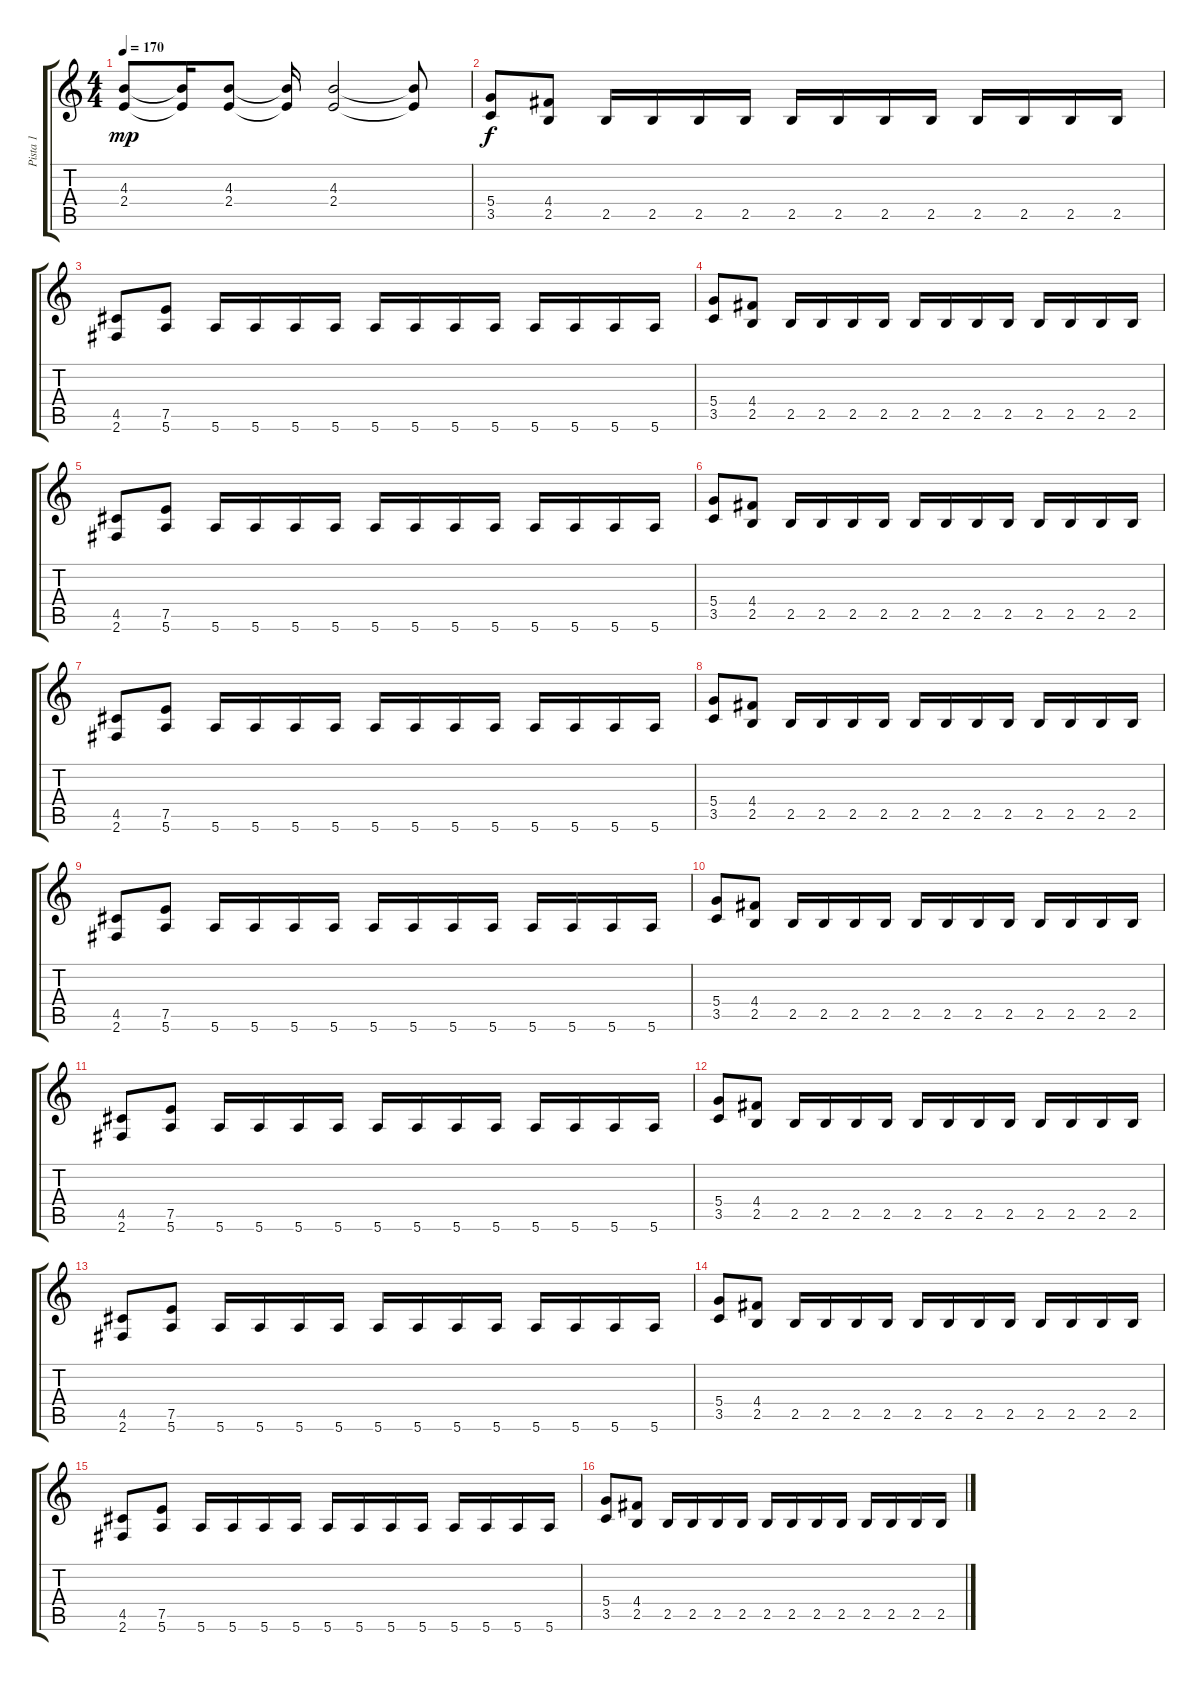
\track ("Pista 1" "Pista 1") {instrument distortionguitar}
\staff {score tabs}
\tuning (E4 B3 G3 D3 A2 E2) {hide}
\ts (4 4)
\tempo 170
\clef g2
\ks c
(4.3 2.4).8{dy mp} (4.3{t} 2.4{t}).16 (4.3 2.4).8 (4.3{t} 2.4{t}).16 (4.3 2.4).2 (4.3{t} 2.4{t}).8 |
(5.4 3.5).8{dy f} (4.4 2.5).8 2.5.16 2.5.16 2.5.16 2.5.16 2.5.16 2.5.16 2.5.16 2.5.16 2.5.16 2.5.16 2.5.16 2.5.16 |
(4.5 2.6).8 (7.5 5.6).8 5.6.16 5.6.16 5.6.16 5.6.16 5.6.16 5.6.16 5.6.16 5.6.16 5.6.16 5.6.16 5.6.16 5.6.16 |
(5.4 3.5).8 (4.4 2.5).8 2.5.16 2.5.16 2.5.16 2.5.16 2.5.16 2.5.16 2.5.16 2.5.16 2.5.16 2.5.16 2.5.16 2.5.16 |
(4.5 2.6).8 (7.5 5.6).8 5.6.16 5.6.16 5.6.16 5.6.16 5.6.16 5.6.16 5.6.16 5.6.16 5.6.16 5.6.16 5.6.16 5.6.16 |
(5.4 3.5).8 (4.4 2.5).8 2.5.16 2.5.16 2.5.16 2.5.16 2.5.16 2.5.16 2.5.16 2.5.16 2.5.16 2.5.16 2.5.16 2.5.16 |
(4.5 2.6).8 (7.5 5.6).8 5.6.16 5.6.16 5.6.16 5.6.16 5.6.16 5.6.16 5.6.16 5.6.16 5.6.16 5.6.16 5.6.16 5.6.16 |
(5.4 3.5).8 (4.4 2.5).8 2.5.16 2.5.16 2.5.16 2.5.16 2.5.16 2.5.16 2.5.16 2.5.16 2.5.16 2.5.16 2.5.16 2.5.16 |
(4.5 2.6).8 (7.5 5.6).8 5.6.16 5.6.16 5.6.16 5.6.16 5.6.16 5.6.16 5.6.16 5.6.16 5.6.16 5.6.16 5.6.16 5.6.16 |
(5.4 3.5).8 (4.4 2.5).8 2.5.16 2.5.16 2.5.16 2.5.16 2.5.16 2.5.16 2.5.16 2.5.16 2.5.16 2.5.16 2.5.16 2.5.16 |
(4.5 2.6).8 (7.5 5.6).8 5.6.16 5.6.16 5.6.16 5.6.16 5.6.16 5.6.16 5.6.16 5.6.16 5.6.16 5.6.16 5.6.16 5.6.16 |
(5.4 3.5).8 (4.4 2.5).8 2.5.16 2.5.16 2.5.16 2.5.16 2.5.16 2.5.16 2.5.16 2.5.16 2.5.16 2.5.16 2.5.16 2.5.16 |
(4.5 2.6).8 (7.5 5.6).8 5.6.16 5.6.16 5.6.16 5.6.16 5.6.16 5.6.16 5.6.16 5.6.16 5.6.16 5.6.16 5.6.16 5.6.16 |
(5.4 3.5).8 (4.4 2.5).8 2.5.16 2.5.16 2.5.16 2.5.16 2.5.16 2.5.16 2.5.16 2.5.16 2.5.16 2.5.16 2.5.16 2.5.16 |
(4.5 2.6).8 (7.5 5.6).8 5.6.16 5.6.16 5.6.16 5.6.16 5.6.16 5.6.16 5.6.16 5.6.16 5.6.16 5.6.16 5.6.16 5.6.16 |
(5.4 3.5).8 (4.4 2.5).8 2.5.16 2.5.16 2.5.16 2.5.16 2.5.16 2.5.16 2.5.16 2.5.16 2.5.16 2.5.16 2.5.16 2.5.16
